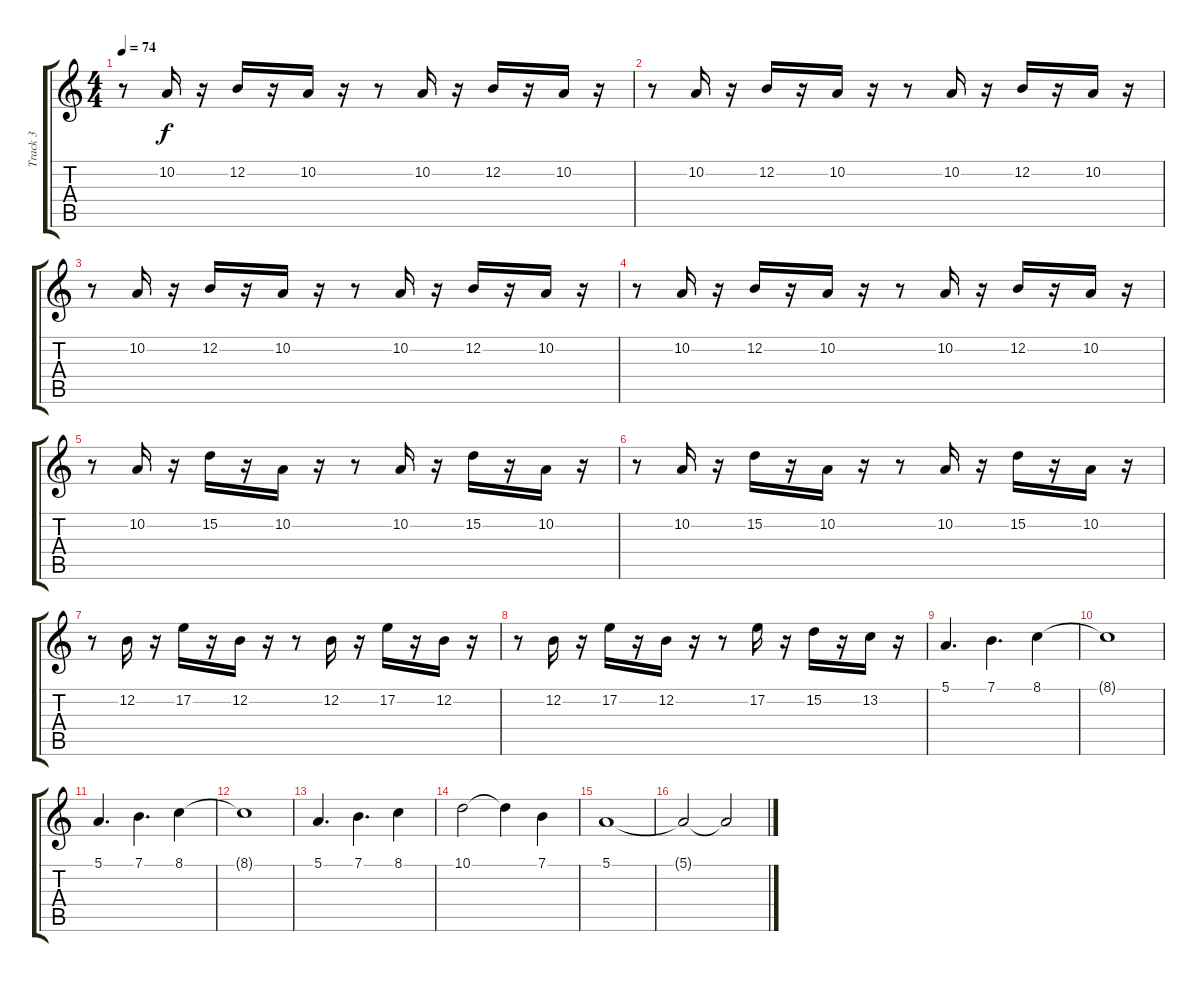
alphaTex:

\track ("Track 3" "Track 3") {instrument tremolostrings}
\staff {score tabs}
\tuning (E4 B3 G3 D3 A2 E2) {hide}
\ts (4 4)
\tempo 74
\clef g2
\ks c
r.8{dy f volume 16} 10.2.16 r.16 12.2.16 r.16 10.2.16 r.16 r.8 10.2.16 r.16 12.2.16 r.16 10.2.16 r.16 |
r.8 10.2.16 r.16 12.2.16 r.16 10.2.16 r.16 r.8 10.2.16 r.16 12.2.16 r.16 10.2.16 r.16 |
r.8 10.2.16 r.16 12.2.16 r.16 10.2.16 r.16 r.8 10.2.16 r.16 12.2.16 r.16 10.2.16 r.16 |
r.8 10.2.16 r.16 12.2.16 r.16 10.2.16 r.16 r.8 10.2.16 r.16 12.2.16 r.16 10.2.16 r.16 |
r.8 10.2.16 r.16 15.2.16 r.16 10.2.16 r.16 r.8 10.2.16 r.16 15.2.16 r.16 10.2.16 r.16 |
r.8 10.2.16 r.16 15.2.16 r.16 10.2.16 r.16 r.8 10.2.16 r.16 15.2.16 r.16 10.2.16 r.16 |
r.8 12.2.16 r.16 17.2.16 r.16 12.2.16 r.16 r.8 12.2.16 r.16 17.2.16 r.16 12.2.16 r.16 |
r.8 12.2.16 r.16 17.2.16 r.16 12.2.16 r.16 r.8 17.2.16 r.16 15.2.16 r.16 13.2.16 r.16 |
5.1.4{d} 7.1.4{d} 8.1.4 |
8.1{t}.1 |
5.1.4{d} 7.1.4{d} 8.1.4 |
8.1{t}.1 |
5.1.4{d} 7.1.4{d} 8.1.4 |
10.1.2 10.1{t}.4 7.1.4 |
5.1.1 |
5.1{t}.2 5.1{t}.2{volume 0}
